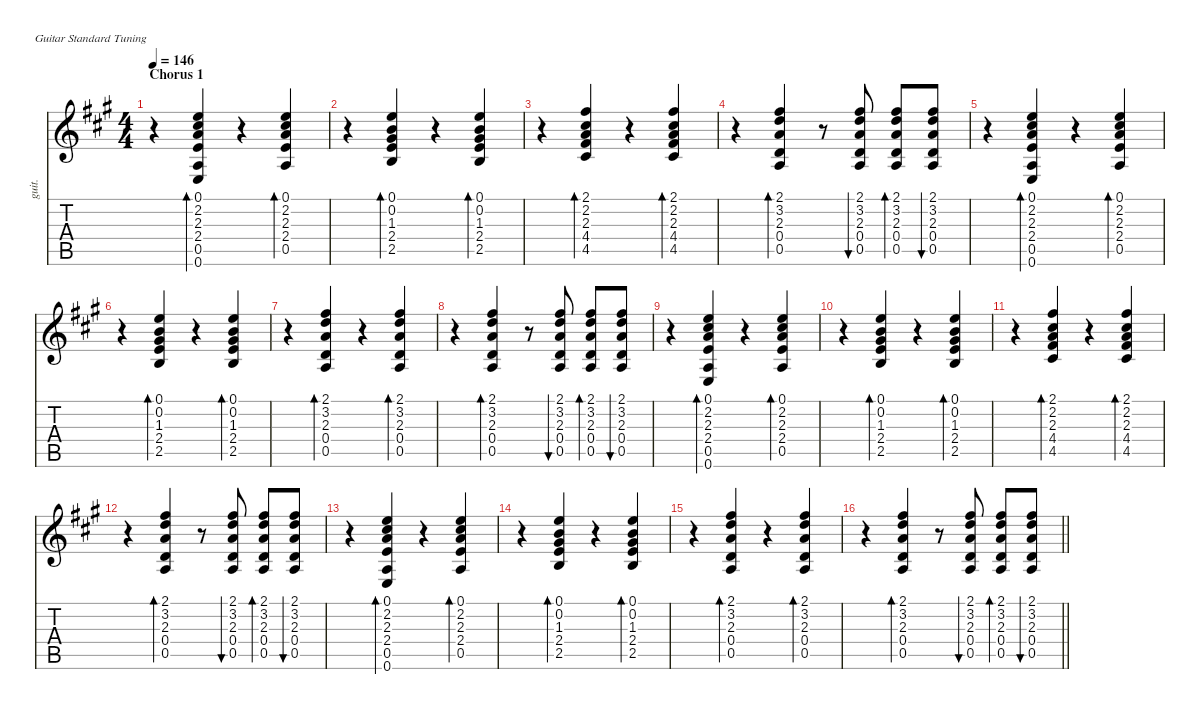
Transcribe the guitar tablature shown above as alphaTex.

\defaultSystemsLayout 4
\hideDynamics
\bracketExtendMode nobrackets
\otherSystemsTrackNameOrientation horizontal
\track ("Guitar-hid" "guit.") {defaultSystemsLayout 4 mute instrument acousticguitarsteel}
\staff {score tabs}
\tuning (E4 B3 G3 D3 A2 E2)
\ts (4 4)
\section ("" "Chorus 1")
\tempo 146
\clef g2
\ks a
r.4{dy f beam Down} (0.1{acc forcenatural} 2.2{acc #} 2.3{acc forcenatural} 2.4{acc forcenatural} 0.5{acc forcenatural} 0.6{acc forcenatural}).4{bd 30 beam Up} r.4{beam Up} (0.1{acc forcenatural} 2.2{acc #} 2.3{acc forcenatural} 2.4{acc forcenatural} 0.5{acc forcenatural}).4{bd 30 beam Up} |
r.4{beam Down} (0.1{acc forcenatural} 0.2{acc forcenatural} 1.3{acc #} 2.4{acc forcenatural} 2.5{acc forcenatural}).4{bd 30 beam Up} r.4{beam Up} (0.1{acc forcenatural} 0.2{acc forcenatural} 1.3{acc #} 2.4{acc forcenatural} 2.5{acc forcenatural}).4{bd 30 beam Up} |
r.4{beam Down} (2.1{acc #} 2.2{acc #} 2.3{acc forcenatural} 4.4{acc #} 4.5{acc #}).4{bd 30 beam Up} r.4{beam Up} (2.1{acc #} 2.2{acc #} 2.3{acc forcenatural} 4.4{acc #} 4.5{acc #}).4{bd 30 beam Up} |
r.4{beam Down} (2.1{acc #} 3.2{acc forcenatural} 2.3{acc forcenatural} 0.4{acc forcenatural} 0.5{acc forcenatural}).4{bd 30 beam Up} r.8{beam Up} (2.1{acc #} 3.2{acc forcenatural} 2.3{acc forcenatural} 0.4{acc forcenatural} 0.5{acc forcenatural}).8{bu 30 beam Up} (2.1{acc #} 3.2{acc forcenatural} 2.3{acc forcenatural} 0.4{acc forcenatural} 0.5{acc forcenatural}).8{bd 30 beam Up} (2.1{acc #} 3.2{acc forcenatural} 2.3{acc forcenatural} 0.4{acc forcenatural} 0.5{acc forcenatural}).8{bu 30 beam Up} |
r.4{beam Down} (0.1{acc forcenatural} 2.2{acc #} 2.3{acc forcenatural} 2.4{acc forcenatural} 0.5{acc forcenatural} 0.6{acc forcenatural}).4{bd 30 beam Up} r.4{beam Up} (0.1{acc forcenatural} 2.2{acc #} 2.3{acc forcenatural} 2.4{acc forcenatural} 0.5{acc forcenatural}).4{bd 30 beam Up} |
r.4{beam Down} (0.1{acc forcenatural} 0.2{acc forcenatural} 1.3{acc #} 2.4{acc forcenatural} 2.5{acc forcenatural}).4{bd 30 beam Up} r.4{beam Up} (0.1{acc forcenatural} 0.2{acc forcenatural} 1.3{acc #} 2.4{acc forcenatural} 2.5{acc forcenatural}).4{bd 30 beam Up} |
r.4{beam Down} (2.1{acc #} 3.2{acc forcenatural} 2.3{acc forcenatural} 0.4{acc forcenatural} 0.5{acc forcenatural}).4{bd 30 beam Up} r.4{beam Up} (2.1{acc #} 3.2{acc forcenatural} 2.3{acc forcenatural} 0.4{acc forcenatural} 0.5{acc forcenatural}).4{bd 30 beam Up} |
r.4{beam Down} (2.1{acc #} 3.2{acc forcenatural} 2.3{acc forcenatural} 0.4{acc forcenatural} 0.5{acc forcenatural}).4{bd 30 beam Up} r.8{beam Up} (2.1{acc #} 3.2{acc forcenatural} 2.3{acc forcenatural} 0.4{acc forcenatural} 0.5{acc forcenatural}).8{bu 30 beam Up} (2.1{acc #} 3.2{acc forcenatural} 2.3{acc forcenatural} 0.4{acc forcenatural} 0.5{acc forcenatural}).8{bd 30 beam Up} (2.1{acc #} 3.2{acc forcenatural} 2.3{acc forcenatural} 0.4{acc forcenatural} 0.5{acc forcenatural}).8{bu 30 beam Up} |
r.4{beam Down} (0.1{acc forcenatural} 2.2{acc #} 2.3{acc forcenatural} 2.4{acc forcenatural} 0.5{acc forcenatural} 0.6{acc forcenatural}).4{bd 30 beam Up} r.4{beam Up} (0.1{acc forcenatural} 2.2{acc #} 2.3{acc forcenatural} 2.4{acc forcenatural} 0.5{acc forcenatural}).4{bd 30 beam Up} |
r.4{beam Down} (0.1{acc forcenatural} 0.2{acc forcenatural} 1.3{acc #} 2.4{acc forcenatural} 2.5{acc forcenatural}).4{bd 30 beam Up} r.4{beam Up} (0.1{acc forcenatural} 0.2{acc forcenatural} 1.3{acc #} 2.4{acc forcenatural} 2.5{acc forcenatural}).4{bd 30 beam Up} |
r.4{beam Down} (2.1{acc #} 2.2{acc #} 2.3{acc forcenatural} 4.4{acc #} 4.5{acc #}).4{bd 30 beam Up} r.4{beam Up} (2.1{acc #} 2.2{acc #} 2.3{acc forcenatural} 4.4{acc #} 4.5{acc #}).4{bd 30 beam Up} |
r.4{beam Down} (2.1{acc #} 3.2{acc forcenatural} 2.3{acc forcenatural} 0.4{acc forcenatural} 0.5{acc forcenatural}).4{bd 30 beam Up} r.8{beam Up} (2.1{acc #} 3.2{acc forcenatural} 2.3{acc forcenatural} 0.4{acc forcenatural} 0.5{acc forcenatural}).8{bu 30 beam Up} (2.1{acc #} 3.2{acc forcenatural} 2.3{acc forcenatural} 0.4{acc forcenatural} 0.5{acc forcenatural}).8{bd 30 beam Up} (2.1{acc #} 3.2{acc forcenatural} 2.3{acc forcenatural} 0.4{acc forcenatural} 0.5{acc forcenatural}).8{bu 30 beam Up} |
r.4{beam Down} (0.1{acc forcenatural} 2.2{acc #} 2.3{acc forcenatural} 2.4{acc forcenatural} 0.5{acc forcenatural} 0.6{acc forcenatural}).4{bd 30 beam Up} r.4{beam Up} (0.1{acc forcenatural} 2.2{acc #} 2.3{acc forcenatural} 2.4{acc forcenatural} 0.5{acc forcenatural}).4{bd 30 beam Up} |
r.4{beam Down} (0.1{acc forcenatural} 0.2{acc forcenatural} 1.3{acc #} 2.4{acc forcenatural} 2.5{acc forcenatural}).4{bd 30 beam Up} r.4{beam Up} (0.1{acc forcenatural} 0.2{acc forcenatural} 1.3{acc #} 2.4{acc forcenatural} 2.5{acc forcenatural}).4{bd 30 beam Up} |
r.4{beam Down} (2.1{acc #} 3.2{acc forcenatural} 2.3{acc forcenatural} 0.4{acc forcenatural} 0.5{acc forcenatural}).4{bd 30 beam Up} r.4{beam Up} (2.1{acc #} 3.2{acc forcenatural} 2.3{acc forcenatural} 0.4{acc forcenatural} 0.5{acc forcenatural}).4{bd 30 beam Up} |
\barLineRight lightlight
r.4{beam Down} (2.1{acc #} 3.2{acc forcenatural} 2.3{acc forcenatural} 0.4{acc forcenatural} 0.5{acc forcenatural}).4{bd 30 beam Up} r.8{beam Up} (2.1{acc #} 3.2{acc forcenatural} 2.3{acc forcenatural} 0.4{acc forcenatural} 0.5{acc forcenatural}).8{bu 30 beam Up} (2.1{acc #} 3.2{acc forcenatural} 2.3{acc forcenatural} 0.4{acc forcenatural} 0.5{acc forcenatural}).8{bd 30 beam Up} (2.1{acc #} 3.2{acc forcenatural} 2.3{acc forcenatural} 0.4{acc forcenatural} 0.5{acc forcenatural}).8{bu 30 beam Up}
